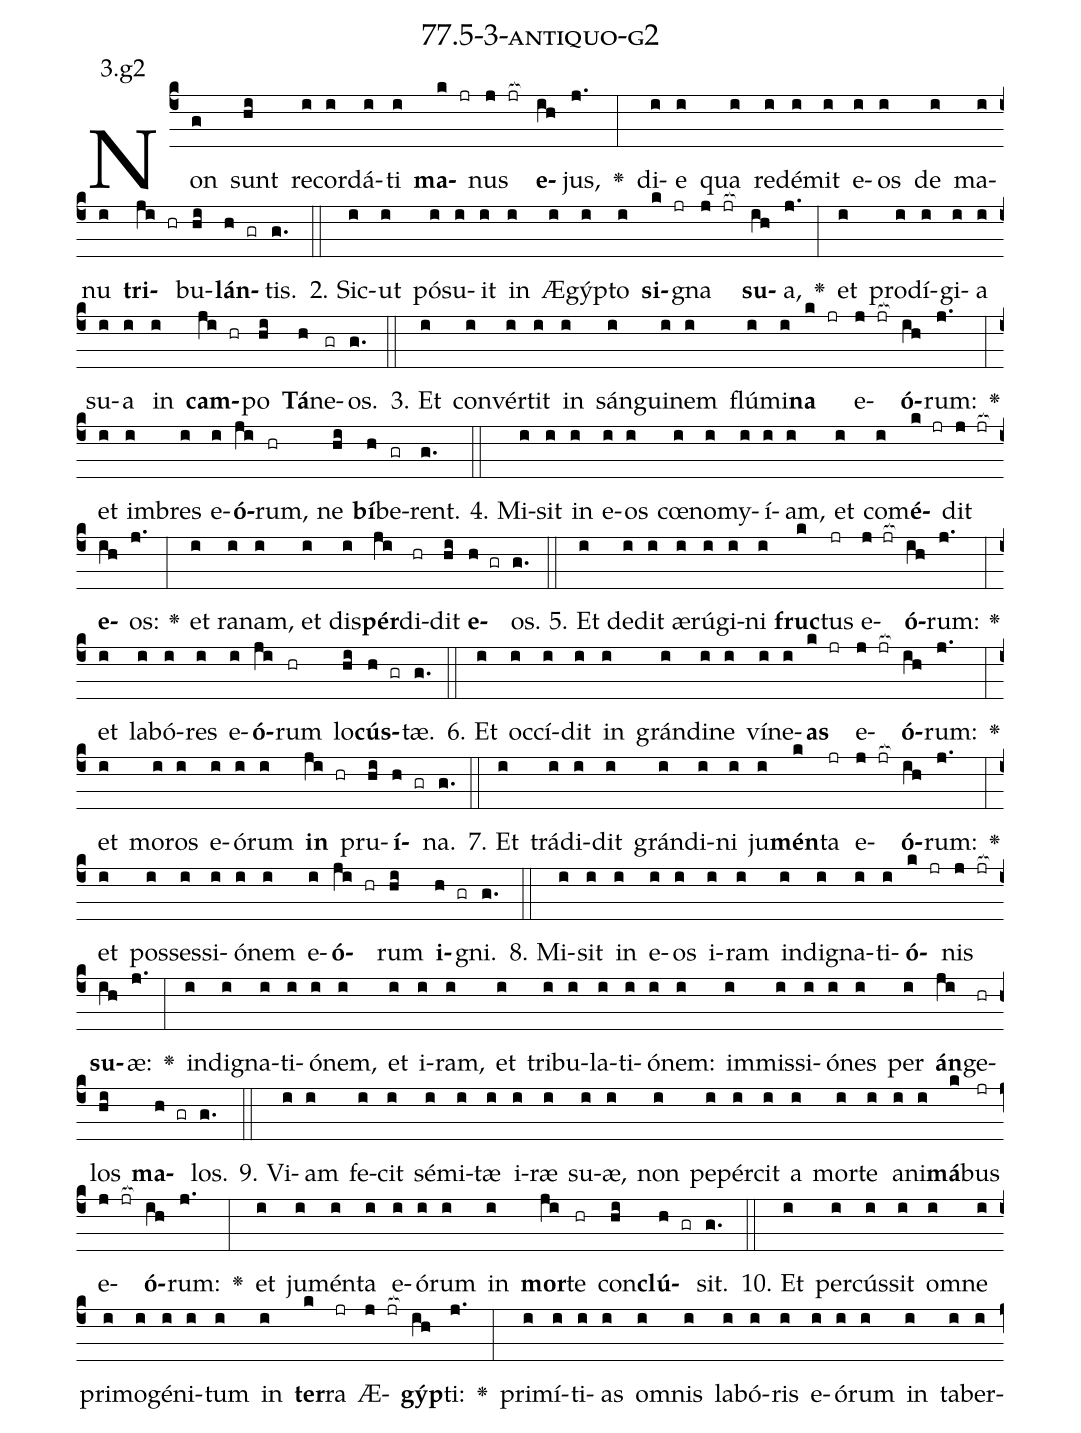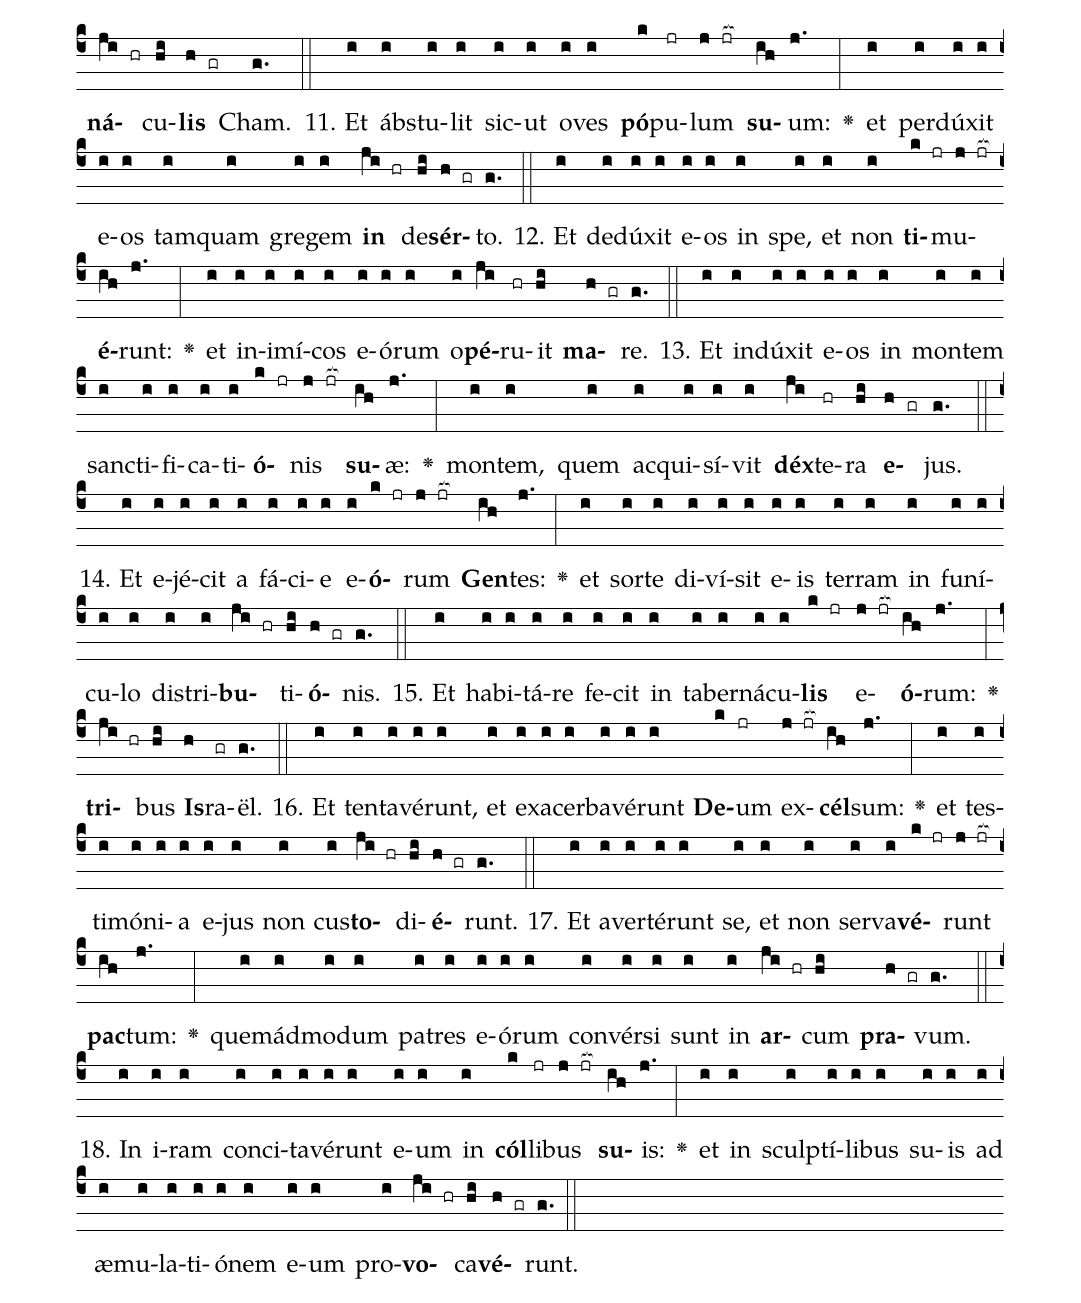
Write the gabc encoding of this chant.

name: 77.5-3-antiquo-g2;
annotation: 3.g2;
%%
(c4)Non(g) sunt(hi) re(i)cor(i)dá(i)ti(i) <b>ma</b>(k jr)nus(j jr[ocb:1{]) <b>e</b>(ih[ocb:0}])jus,(j.) <v>\greheightstar</v>(:) di(i)e(i) qua(i) red(i)é(i)mit(i) e(i)os(i) de(i) ma(i)nu(i) <b>tri</b>(ji hr)bu(hi)<b>lán</b>(h gr)tis.(g.) (::)
2. Sic(i)ut(i) pó(i)su(i)it(i) in(i) Æ(i)gýp(i)to(i) <b>si</b>(k jr)gna(j jr[ocb:1{]) <b>su</b>(ih[ocb:0}])a,(j.) <v>\greheightstar</v>(:) et(i) prod(i)í(i)gi(i)a(i) su(i)a(i) in(i) <b>cam</b>(ji hr)po(hi) <b>Tá</b>(h)ne(gr)os.(g.) (::)
3. Et(i) con(i)vér(i)tit(i) in(i) sán(i)gui(i)nem(i) flú(i)mi(i)<b>na</b>(k jr) e(j jr[ocb:1{])<b>ó</b>(ih[ocb:0}])rum:(j.) <v>\greheightstar</v>(:) et(i) im(i)bres(i) e(i)<b>ó</b>(ji)rum,(hr) ne(hi) <b>bí</b>(h)be(gr)rent.(g.) (::)
4. Mi(i)sit(i) in(i) e(i)os(i) cœ(i)no(i)my(i)í(i)am,(i) et(i) com(i)<b>é</b>(k jr)dit(j jr[ocb:1{]) <b>e</b>(ih[ocb:0}])os:(j.) <v>\greheightstar</v>(:) et(i) ra(i)nam,(i) et(i) dis(i)<b>pér</b>(ji)di(hr)dit(hi) <b>e</b>(h gr)os.(g.) (::)
5. Et(i) de(i)dit(i) æ(i)rú(i)gi(i)ni(i) <b>fruc</b>(k)tus(jr) e(j jr[ocb:1{])<b>ó</b>(ih[ocb:0}])rum:(j.) <v>\greheightstar</v>(:) et(i) la(i)bó(i)res(i) e(i)<b>ó</b>(ji)rum(hr) lo(hi)<b>cús</b>(h gr)tæ.(g.) (::)
6. Et(i) oc(i)cí(i)dit(i) in(i) grán(i)di(i)ne(i) ví(i)ne(i)<b>as</b>(k jr) e(j jr[ocb:1{])<b>ó</b>(ih[ocb:0}])rum:(j.) <v>\greheightstar</v>(:) et(i) mo(i)ros(i) e(i)ó(i)rum(i) <b>in</b>(ji hr) pru(hi)<b>í</b>(h gr)na.(g.) (::)
7. Et(i) trá(i)di(i)dit(i) grán(i)di(i)ni(i) ju(i)<b>mén</b>(k)ta(jr) e(j jr[ocb:1{])<b>ó</b>(ih[ocb:0}])rum:(j.) <v>\greheightstar</v>(:) et(i) pos(i)ses(i)si(i)ó(i)nem(i) e(i)<b>ó</b>(ji hr)rum(hi) <b>i</b>(h gr)gni.(g.) (::)
8. Mi(i)sit(i) in(i) e(i)os(i) i(i)ram(i) in(i)di(i)gna(i)ti(i)<b>ó</b>(k jr)nis(j jr[ocb:1{]) <b>su</b>(ih[ocb:0}])æ:(j.) <v>\greheightstar</v>(:) in(i)di(i)gna(i)ti(i)ó(i)nem,(i) et(i) i(i)ram,(i) et(i) tri(i)bu(i)la(i)ti(i)ó(i)nem:(i) im(i)mis(i)si(i)ó(i)nes(i) per(i) <b>án</b>(ji)ge(hr)los(hi) <b>ma</b>(h gr)los.(g.) (::)
9. Vi(i)am(i) fe(i)cit(i) sé(i)mi(i)tæ(i) i(i)ræ(i) su(i)æ,(i) non(i) pe(i)pér(i)cit(i) a(i) mor(i)te(i) a(i)ni(i)<b>má</b>(k)bus(jr) e(j jr[ocb:1{])<b>ó</b>(ih[ocb:0}])rum:(j.) <v>\greheightstar</v>(:) et(i) ju(i)mén(i)ta(i) e(i)ó(i)rum(i) in(i) <b>mor</b>(ji)te(hr) con(hi)<b>clú</b>(h gr)sit.(g.) (::)
10. Et(i) per(i)cús(i)sit(i) om(i)ne(i) pri(i)mo(i)gé(i)ni(i)tum(i) in(i) <b>ter</b>(k)ra(jr) Æ(j jr[ocb:1{])<b>gýp</b>(ih[ocb:0}])ti:(j.) <v>\greheightstar</v>(:) pri(i)mí(i)ti(i)as(i) om(i)nis(i) la(i)bó(i)ris(i) e(i)ó(i)rum(i) in(i) ta(i)ber(i)<b>ná</b>(ji hr)cu(hi)<b>lis</b>(h gr) Cham.(g.) (::)
11. Et(i) ábs(i)tu(i)lit(i) sic(i)ut(i) o(i)ves(i) <b>pó</b>(k)pu(jr)lum(j jr[ocb:1{]) <b>su</b>(ih[ocb:0}])um:(j.) <v>\greheightstar</v>(:) et(i) per(i)dú(i)xit(i) e(i)os(i) tam(i)quam(i) gre(i)gem(i) <b>in</b>(ji hr) de(hi)<b>sér</b>(h gr)to.(g.) (::)
12. Et(i) de(i)dú(i)xit(i) e(i)os(i) in(i) spe,(i) et(i) non(i) <b>ti</b>(k jr)mu(j jr[ocb:1{])<b>é</b>(ih[ocb:0}])runt:(j.) <v>\greheightstar</v>(:) et(i) in(i)i(i)mí(i)cos(i) e(i)ó(i)rum(i) o(i)<b>pé</b>(ji)ru(hr)it(hi) <b>ma</b>(h gr)re.(g.) (::)
13. Et(i) in(i)dú(i)xit(i) e(i)os(i) in(i) mon(i)tem(i) sanc(i)ti(i)fi(i)ca(i)ti(i)<b>ó</b>(k jr)nis(j jr[ocb:1{]) <b>su</b>(ih[ocb:0}])æ:(j.) <v>\greheightstar</v>(:) mon(i)tem,(i) quem(i) ac(i)qui(i)sí(i)vit(i) <b>déx</b>(ji)te(hr)ra(hi) <b>e</b>(h gr)jus.(g.) (::)
14. Et(i) e(i)jé(i)cit(i) a(i) fá(i)ci(i)e(i) e(i)<b>ó</b>(k jr)rum(j jr[ocb:1{]) <b>Gen</b>(ih[ocb:0}])tes:(j.) <v>\greheightstar</v>(:) et(i) sor(i)te(i) di(i)ví(i)sit(i) e(i)is(i) ter(i)ram(i) in(i) fu(i)ní(i)cu(i)lo(i) dis(i)tri(i)<b>bu</b>(ji hr)ti(hi)<b>ó</b>(h gr)nis.(g.) (::)
15. Et(i) ha(i)bi(i)tá(i)re(i) fe(i)cit(i) in(i) ta(i)ber(i)ná(i)cu(i)<b>lis</b>(k jr) e(j jr[ocb:1{])<b>ó</b>(ih[ocb:0}])rum:(j.) <v>\greheightstar</v>(:) <b>tri</b>(ji hr)bus(hi) <b>Is</b>(h)ra(gr)ël.(g.) (::)
16. Et(i) ten(i)ta(i)vé(i)runt,(i) et(i) ex(i)a(i)cer(i)ba(i)vé(i)runt(i) <b>De</b>(k)um(jr) ex(j jr[ocb:1{])<b>cél</b>(ih[ocb:0}])sum:(j.) <v>\greheightstar</v>(:) et(i) tes(i)ti(i)mó(i)ni(i)a(i) e(i)jus(i) non(i) cus(i)<b>to</b>(ji hr)di(hi)<b>é</b>(h gr)runt.(g.) (::)
17. Et(i) a(i)ver(i)té(i)runt(i) se,(i) et(i) non(i) ser(i)va(i)<b>vé</b>(k jr)runt(j jr[ocb:1{]) <b>pac</b>(ih[ocb:0}])tum:(j.) <v>\greheightstar</v>(:) quem(i)ád(i)mo(i)dum(i) pa(i)tres(i) e(i)ó(i)rum(i) con(i)vér(i)si(i) sunt(i) in(i) <b>ar</b>(ji hr)cum(hi) <b>pra</b>(h gr)vum.(g.) (::)
18. In(i) i(i)ram(i) con(i)ci(i)ta(i)vé(i)runt(i) e(i)um(i) in(i) <b>cól</b>(k)li(jr)bus(j jr[ocb:1{]) <b>su</b>(ih[ocb:0}])is:(j.) <v>\greheightstar</v>(:) et(i) in(i) sculp(i)tí(i)li(i)bus(i) su(i)is(i) ad(i) æ(i)mu(i)la(i)ti(i)ó(i)nem(i) e(i)um(i) pro(i)<b>vo</b>(ji hr)ca(hi)<b>vé</b>(h gr)runt.(g.) (::)
